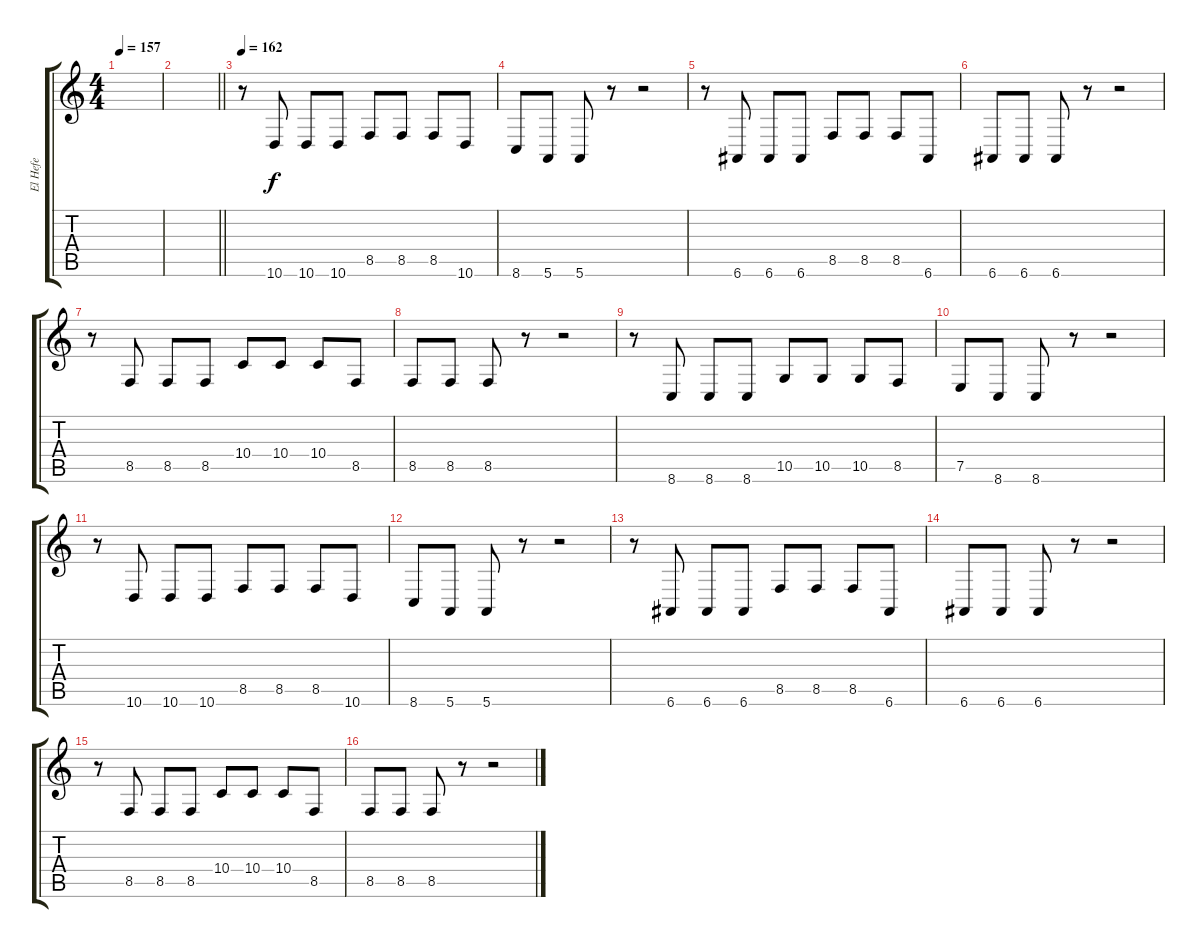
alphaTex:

\track ("El Hefe" "El Hefe") {instrument trumpet}
\staff {score tabs}
\tuning (E4 B3 G3 D3 A2 E2) {hide}
\ts (4 4)
\tempo 157
\clef g2
\ks c
|
\barLineRight lightlight
|
\section ("" "")
\tempo 162
r.8{volume 11 balance 3 instrument electricguitarmuted} 10.6.8 10.6.8 10.6.8 8.5.8 8.5.8 8.5.8 10.6.8 |
8.6.8 5.6.8 5.6.8 r.8 r.2 |
r.8 6.6.8 6.6.8 6.6.8 8.5.8 8.5.8 8.5.8 6.6.8 |
6.6.8 6.6.8 6.6.8 r.8 r.2 |
r.8 8.5.8 8.5.8 8.5.8 10.4.8 10.4.8 10.4.8 8.5.8 |
8.5.8 8.5.8 8.5.8 r.8 r.2 |
r.8 8.6.8 8.6.8 8.6.8 10.5.8 10.5.8 10.5.8 8.5.8 |
7.5.8 8.6.8 8.6.8 r.8 r.2 |
r.8 10.6.8 10.6.8 10.6.8 8.5.8 8.5.8 8.5.8 10.6.8 |
8.6.8 5.6.8 5.6.8 r.8 r.2 |
r.8 6.6.8 6.6.8 6.6.8 8.5.8 8.5.8 8.5.8 6.6.8 |
6.6.8 6.6.8 6.6.8 r.8 r.2 |
r.8 8.5.8 8.5.8 8.5.8 10.4.8 10.4.8 10.4.8 8.5.8 |
8.5.8 8.5.8 8.5.8 r.8 r.2
